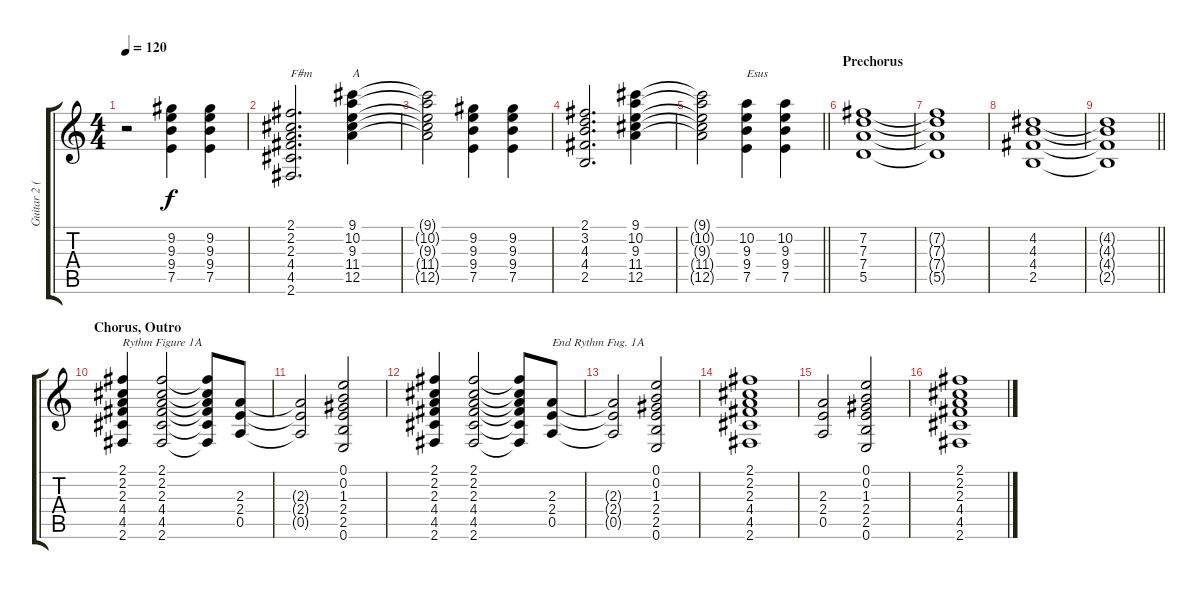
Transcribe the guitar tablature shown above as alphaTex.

\track ("Guitar 2 (Backing)" "Guitar 2 (") {instrument acousticguitarnylon}
\staff {score tabs}
\tuning (E4 B3 G3 D3 A2 E2) {hide}
\ts (4 4)
\tempo 120
\clef g2
\ks c
r.2{dy f} (9.2 9.3 9.4 7.5).4 (9.2 9.3 9.4 7.5).4 |
(2.1 2.2 2.3 4.4 4.5 2.6).2{d txt "F#m"} (9.1 10.2 9.3 11.4 12.5).4{txt "A"} |
(9.1{t} 10.2{t} 9.3{t} 11.4{t} 12.5{t}).2 (9.2 9.3 9.4 7.5).4 (9.2 9.3 9.4 7.5).4 |
(2.1 3.2 4.3 4.4 2.5).2{d} (9.1 10.2 9.3 11.4 12.5).4 |
\barLineRight lightlight
(9.1{t} 10.2{t} 9.3{t} 11.4{t} 12.5{t}).2 (10.2 9.3 9.4 7.5).4{txt "Esus"} (10.2 9.3 9.4 7.5).4 |
\section ("" "Prechorus")
(7.2 7.3 7.4 5.5).1 |
(7.2{t} 7.3{t} 7.4{t} 5.5{t}).1 |
(4.2 4.3 4.4 2.5).1 |
\barLineRight lightlight
(4.2{t} 4.3{t} 4.4{t} 2.5{t}).1 |
\section ("" "Chorus, Outro")
(2.1 2.2 2.3 4.4 4.5 2.6).4{txt "Rythm Figure 1A"} (2.1 2.2 2.3 4.4 4.5 2.6).2 (2.1{t} 2.2{t} 2.3{t} 4.4{t} 4.5{t} 2.6{t}).8 (2.3 2.4 0.5).8 |
(2.3{t} 2.4{t} 0.5{t}).2 (0.1 0.2 1.3 2.4 2.5 0.6).2 |
(2.1 2.2 2.3 4.4 4.5 2.6).4 (2.1 2.2 2.3 4.4 4.5 2.6).2 (2.1{t} 2.2{t} 2.3{t} 4.4{t} 4.5{t} 2.6{t}).8 (2.3 2.4 0.5).8{txt "End Rythm Fug. 1A"} |
(2.3{t} 2.4{t} 0.5{t}).2 (0.1 0.2 1.3 2.4 2.5 0.6).2 |
(2.1 2.2 2.3 4.4 4.5 2.6).1 |
(2.3 2.4 0.5).2 (0.1 0.2 1.3 2.4 2.5 0.6).2 |
(2.1 2.2 2.3 4.4 4.5 2.6).1
